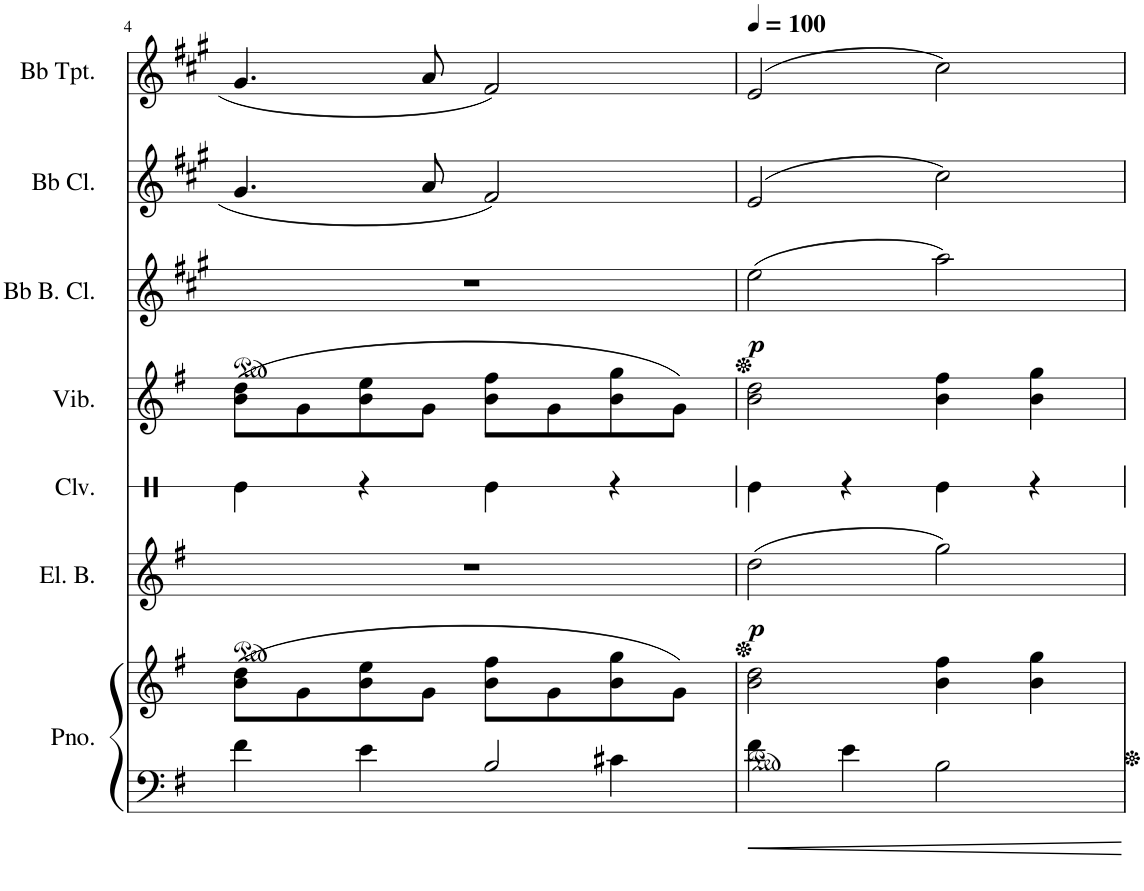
**kern	**kern	**kern	**dynam	**kern	**kern	**kern	**dynam	**kern	**kern
*part7	*part7	*part6	*part6	*part5	*part4	*part3	*part3	*part2	*part1
*staff8	*staff7	*staff6	*staff6	*staff5	*staff4	*staff3	*staff3	*staff2	*staff1
*I"Piano	*	*I"Electric Bass	*	*I"Claves	*I"Vibraphone	*I"Bb Bass Clarinet	*	*I"Bb Clarinet	*I"Bb Trumpet
*I'Pno.	*	*I'El. B.	*	*I'Clv.	*I'Vib.	*I'Bb B. Cl.	*	*I'Bb Cl.	*I'Bb Tpt.
!!LO:PB:g=z
*clefF4	*clefG2	*clefG2	*	*clefX	*clefG2	*clefG2	*	*clefG2	*clefG2
*	*	*Trd7c12	*	*	*	*Trd8c14	*	*Trd1c2	*Trd1c2
*k[f#]	*k[f#]	*k[f#]	*	*k[]	*k[f#]	*k[f#c#g#]	*	*k[f#c#g#]	*k[f#c#g#]
*M4/4	*M4/4	*M4/4	*	*M4/4	*M4/4	*M4/4	*	*M4/4	*M4/4
=4	=4	=4	=4	=4	=4	=4	=4	=4	=4
*^	*	*	*	*	*	*	*	*	*
4f#\	2.ryy	(8b\ 8dd\L	1r	.	4Re\	(8b\ 8dd\L	1r	.	4.g#/	4.g#/
.	.	8g\	.	.	.	8g\	.	.	.	.
4e\	.	8b\ 8ee\	.	.	4r	8b\ 8ee\	.	.	.	.
.	.	8g\J	.	.	.	8g\J	.	.	8a/	8a/
2B/	.	8b\ 8ff#\L	.	.	4Re\	8b\ 8ff#\L	.	.	2f#/	2f#/
.	.	8g\	.	.	.	8g\	.	.	.	.
.	4c#X\	8b\ 8gg\	.	.	4r	8b\ 8gg\	.	.	.	.
.	.	8g\J)	.	.	.	8g\J)	.	.	.	.
*v	*v	*	*	*	*	*	*	*	*	*
=5	=5	=5	=5	=5	=5	=5	=5	=5	=5
*	*	*	*	*	*	*	*	*	*MM100
!	!	!	!LO:DY:b	!	!	!	!LO:DY:b	!	!
4f#\	2b\ 2dd\	(2dd\	p	4Re\	2b\ 2dd\	(2ee\	p	(2e/	(2e/
4e\	.	.	.	4r	.	.	.	.	.
2B\	4b\ 4ff#\	2gg\)	.	4Re\	4b\ 4ff#\	2aa\)	.	2cc#\)	2cc#\)
.	4b\ 4gg\	.	.	4r	4b\ 4gg\	.	.	.	.
=	=	=	=	=	=	=	=	=	=
*-	*-	*-	*-	*-	*-	*-	*-	*-	*-
